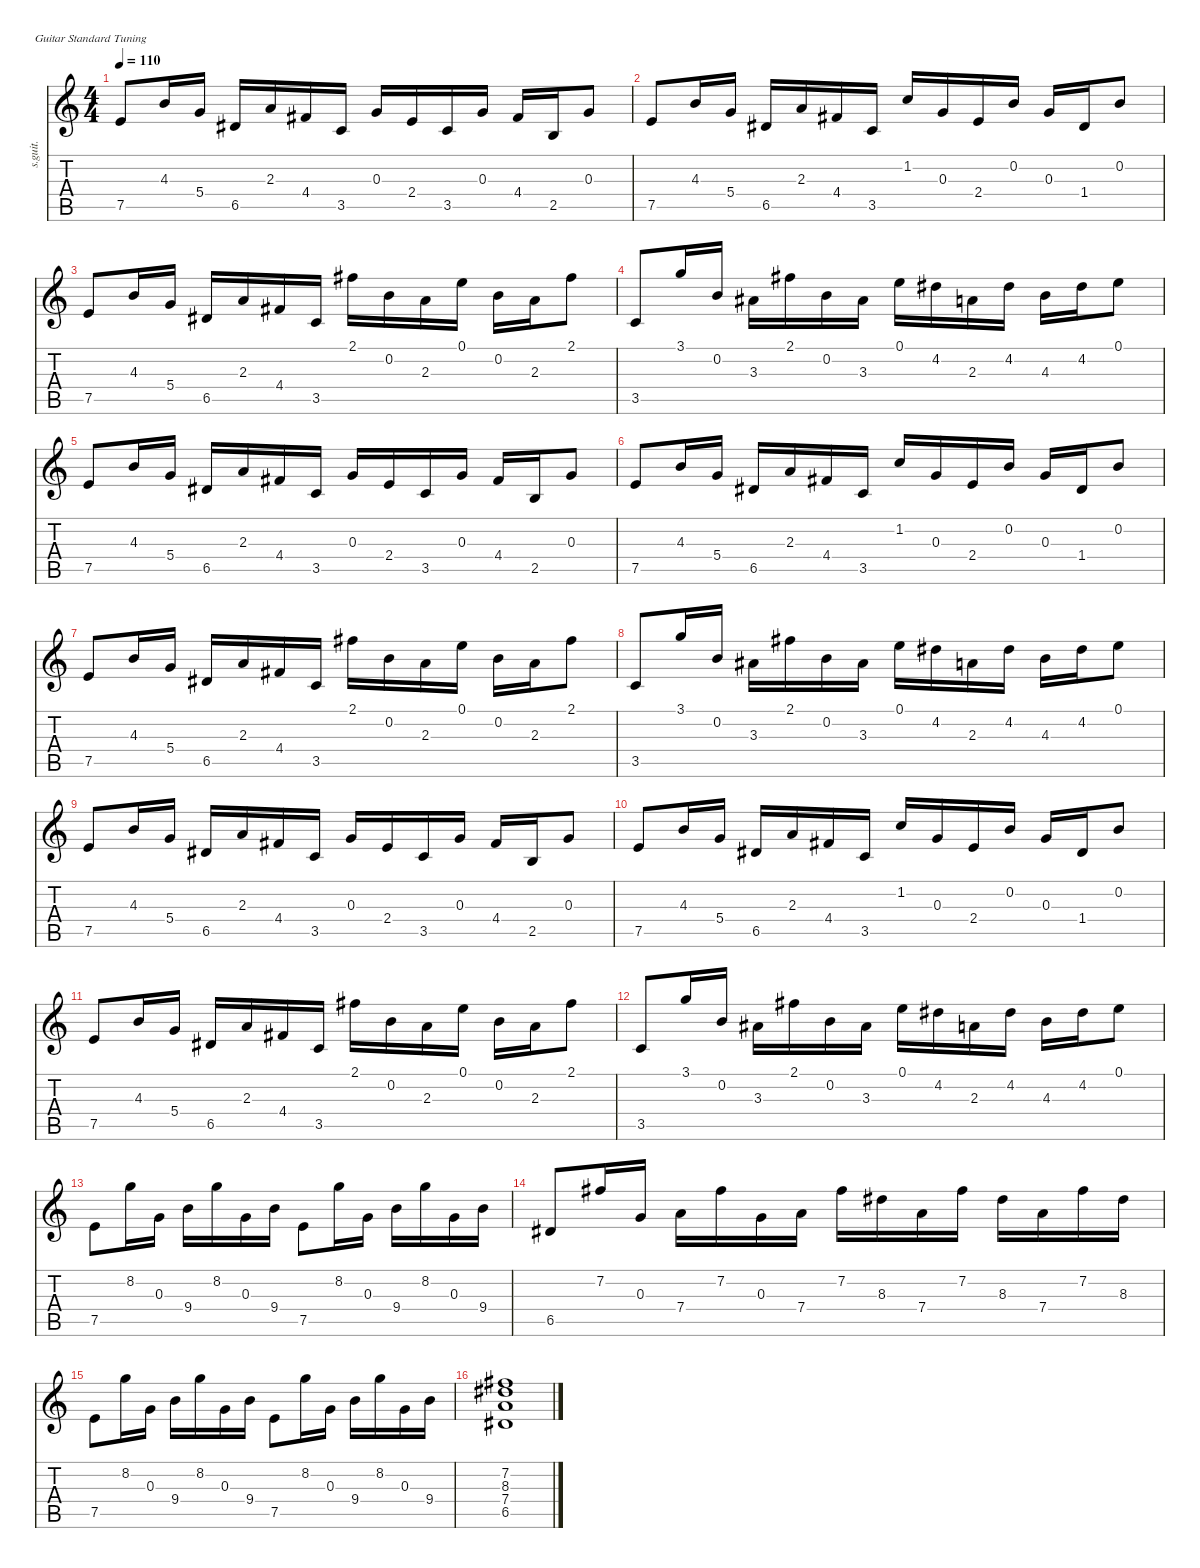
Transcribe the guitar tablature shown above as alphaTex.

\defaultSystemsLayout 4
\hideDynamics
\bracketExtendMode nobrackets
\otherSystemsTrackNameOrientation horizontal
\track ("Steel Guitar" "s.guit.") {mute instrument acousticguitarsteel}
\staff {score tabs}
\tuning (E4 B3 G3 D3 A2 E2)
\ts (4 4)
\tempo 110
\clef g2
\ks c
7.5.8{dy mf instrument acousticguitarsteel beam Up} 4.3.16{beam Up} 5.4.16{beam Up} 6.5{acc #}.16{beam Up} 2.3.16{beam Up} 4.4{acc #}.16{beam Up} 3.5.16{beam Up} 0.3.16{beam Up} 2.4.16{beam Up} 3.5.16{beam Up} 0.3.16{beam Up} 4.4{acc #}.16{beam Up} 2.5.16{beam Up} 0.3.8{beam Up} |
7.5.8{beam Up} 4.3.16{beam Up} 5.4.16{beam Up} 6.5{acc #}.16{beam Up} 2.3.16{beam Up} 4.4{acc #}.16{beam Up} 3.5.16{beam Up} 1.2.16{beam Up} 0.3.16{beam Up} 2.4.16{beam Up} 0.2.16{beam Up} 0.3.16{beam Up} 1.4{acc #}.16{beam Up} 0.2.8{beam Up} |
7.5.8{beam Up} 4.3.16{beam Up} 5.4.16{beam Up} 6.5{acc #}.16{beam Up} 2.3.16{beam Up} 4.4{acc #}.16{beam Up} 3.5.16{beam Up} 2.1{acc #}.16{beam Down} 0.2.16{beam Down} 2.3.16{beam Down} 0.1.16{beam Down} 0.2.16{beam Down} 2.3.16{beam Down} 2.1{acc #}.8{beam Down} |
3.5.8{beam Up} 3.1.16{beam Up} 0.2.16{beam Up} 3.3{acc #}.16{beam Down} 2.1{acc #}.16{beam Down} 0.2.16{beam Down} 3.3{acc #}.16{beam Down} 0.1.16{beam Down} 4.2{acc #}.16{beam Down} 2.3.16{beam Down} 4.2{acc #}.16{beam Down} 4.3.16{beam Down} 4.2{acc #}.16{beam Down} 0.1.8{beam Down} |
7.5.8{beam Up} 4.3.16{beam Up} 5.4.16{beam Up} 6.5{acc #}.16{beam Up} 2.3.16{beam Up} 4.4{acc #}.16{beam Up} 3.5.16{beam Up} 0.3.16{beam Up} 2.4.16{beam Up} 3.5.16{beam Up} 0.3.16{beam Up} 4.4{acc #}.16{beam Up} 2.5.16{beam Up} 0.3.8{beam Up} |
7.5.8{beam Up} 4.3.16{beam Up} 5.4.16{beam Up} 6.5{acc #}.16{beam Up} 2.3.16{beam Up} 4.4{acc #}.16{beam Up} 3.5.16{beam Up} 1.2.16{beam Up} 0.3.16{beam Up} 2.4.16{beam Up} 0.2.16{beam Up} 0.3.16{beam Up} 1.4{acc #}.16{beam Up} 0.2.8{beam Up} |
7.5.8{beam Up} 4.3.16{beam Up} 5.4.16{beam Up} 6.5{acc #}.16{beam Up} 2.3.16{beam Up} 4.4{acc #}.16{beam Up} 3.5.16{beam Up} 2.1{acc #}.16{beam Down} 0.2.16{beam Down} 2.3.16{beam Down} 0.1.16{beam Down} 0.2.16{beam Down} 2.3.16{beam Down} 2.1{acc #}.8{beam Down} |
3.5.8{beam Up} 3.1.16{beam Up} 0.2.16{beam Up} 3.3{acc #}.16{beam Down} 2.1{acc #}.16{beam Down} 0.2.16{beam Down} 3.3{acc #}.16{beam Down} 0.1.16{beam Down} 4.2{acc #}.16{beam Down} 2.3.16{beam Down} 4.2{acc #}.16{beam Down} 4.3.16{beam Down} 4.2{acc #}.16{beam Down} 0.1.8{beam Down} |
7.5.8{beam Up} 4.3.16{beam Up} 5.4.16{beam Up} 6.5{acc #}.16{beam Up} 2.3.16{beam Up} 4.4{acc #}.16{beam Up} 3.5.16{beam Up} 0.3.16{beam Up} 2.4.16{beam Up} 3.5.16{beam Up} 0.3.16{beam Up} 4.4{acc #}.16{beam Up} 2.5.16{beam Up} 0.3.8{beam Up} |
7.5.8{beam Up} 4.3.16{beam Up} 5.4.16{beam Up} 6.5{acc #}.16{beam Up} 2.3.16{beam Up} 4.4{acc #}.16{beam Up} 3.5.16{beam Up} 1.2.16{beam Up} 0.3.16{beam Up} 2.4.16{beam Up} 0.2.16{beam Up} 0.3.16{beam Up} 1.4{acc #}.16{beam Up} 0.2.8{beam Up} |
7.5.8{beam Up} 4.3.16{beam Up} 5.4.16{beam Up} 6.5{acc #}.16{beam Up} 2.3.16{beam Up} 4.4{acc #}.16{beam Up} 3.5.16{beam Up} 2.1{acc #}.16{beam Down} 0.2.16{beam Down} 2.3.16{beam Down} 0.1.16{beam Down} 0.2.16{beam Down} 2.3.16{beam Down} 2.1{acc #}.8{beam Down} |
3.5.8{beam Up} 3.1.16{beam Up} 0.2.16{beam Up} 3.3{acc #}.16{beam Down} 2.1{acc #}.16{beam Down} 0.2.16{beam Down} 3.3{acc #}.16{beam Down} 0.1.16{beam Down} 4.2{acc #}.16{beam Down} 2.3.16{beam Down} 4.2{acc #}.16{beam Down} 4.3.16{beam Down} 4.2{acc #}.16{beam Down} 0.1.8{beam Down} |
7.5.8{beam Down} 8.2.16{beam Down} 0.3.16{beam Down} 9.4.16{beam Down} 8.2.16{beam Down} 0.3.16{beam Down} 9.4.16{beam Down} 7.5.8{beam Down} 8.2.16{beam Down} 0.3.16{beam Down} 9.4.16{beam Down} 8.2.16{beam Down} 0.3.16{beam Down} 9.4.16{beam Down} |
6.5{acc #}.8{beam Up} 7.2{acc #}.16{beam Up} 0.3.16{beam Up} 7.4.16{beam Down} 7.2{acc #}.16{beam Down} 0.3.16{beam Down} 7.4.16{beam Down} 7.2{acc #}.16{beam Down} 8.3{acc #}.16{beam Down} 7.4.16{beam Down} 7.2{acc #}.16{beam Down} 8.3{acc #}.16{beam Down} 7.4.16{beam Down} 7.2{acc #}.16{beam Down} 8.3{acc #}.16{beam Down} |
7.5.8{beam Down} 8.2.16{beam Down} 0.3.16{beam Down} 9.4.16{beam Down} 8.2.16{beam Down} 0.3.16{beam Down} 9.4.16{beam Down} 7.5.8{beam Down} 8.2.16{beam Down} 0.3.16{beam Down} 9.4.16{beam Down} 8.2.16{beam Down} 0.3.16{beam Down} 9.4.16{beam Down} |
(7.4 8.3{acc #} 7.2{acc #} 6.5{acc #}).1{beam Up}
